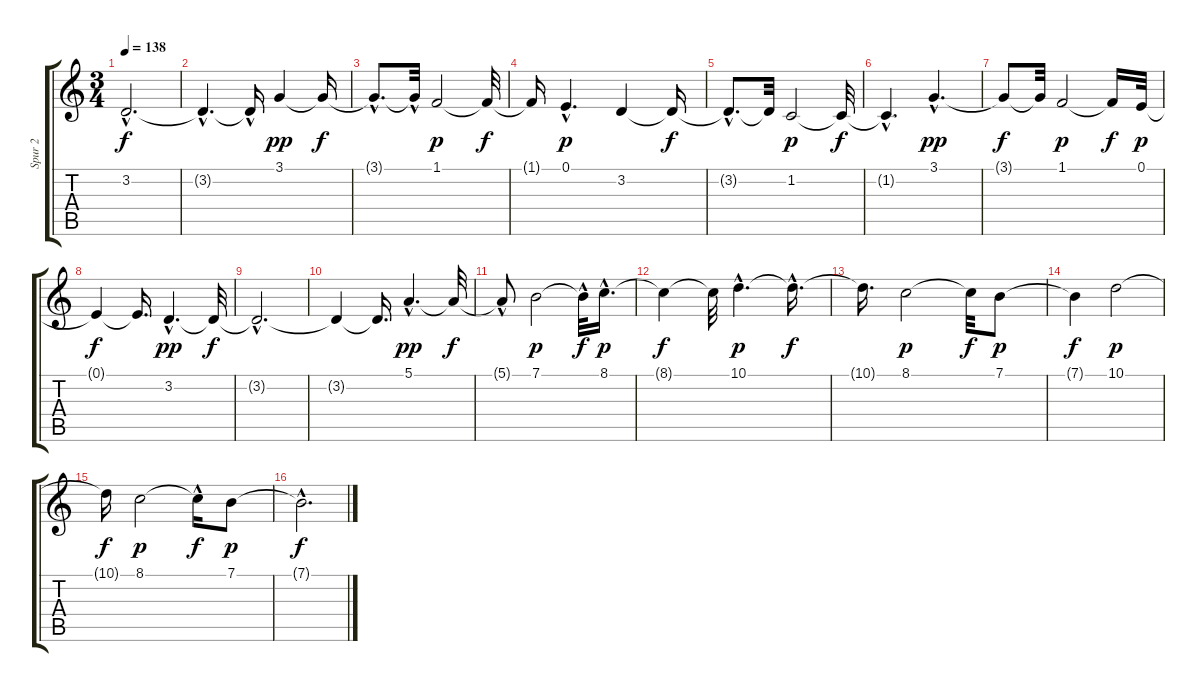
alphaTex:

\track ("Spur 2" "Spur 2") {instrument synthstrings1}
\staff {score tabs}
\tuning (E4 B3 G3 D3 A2 E2) {hide}
\ts (3 4)
\tempo 138
\clef g2
\ks c
3.2{hac t}.2{d dy f} |
3.2{hac t}.4{d} 3.2{hac t}.16 3.1.4{dy pp} 3.1{t}.16{dy f} |
3.1{hac t}.8{d} 3.1{hac t}.32 1.1.2{dy p} 1.1{t}.32{dy f} |
1.1{t}.16 0.1{hac}.4{d dy p} 3.2.4 3.2{t}.16{dy f} |
3.2{hac t}.8{d} 3.2{t}.32 1.2.2{dy p} 1.2{t}.32{dy f} |
1.2{hac t}.4{d} 3.1{hac}.4{d dy pp} |
3.1{t}.8{dy f} 3.1{t}.32 1.1.2{dy p} 1.1{t}.16{dy f} 0.1.32{dy p} |
0.1{t}.4{dy f} 0.1{t}.16{d} 3.2{hac}.4{d dy pp} 3.2{t}.32{dy f} |
3.2{hac t}.2{d} |
3.2{t}.4 3.2{t}.16{d} 5.1{hac}.4{d dy pp} 5.1{t}.32{dy f} |
5.1{hac t}.8 7.1.2{dy p} 7.1{hac t}.32{dy f} 8.1{hac}.16{d dy p} |
8.1{t}.4{dy f} 8.1{t}.32 10.1{hac}.4{d dy p} 10.1{hac t}.16{d dy f} |
10.1{t}.16{d} 8.1.2{dy p} 8.1{t}.32{dy f} 7.1.8{dy p} |
7.1{t}.4{dy f} 10.1.2{dy p} |
10.1{t}.16{dy f} 8.1.2{dy p} 8.1{hac t}.16{dy f} 7.1.8{dy p} |
7.1{hac t}.2{d dy f}
